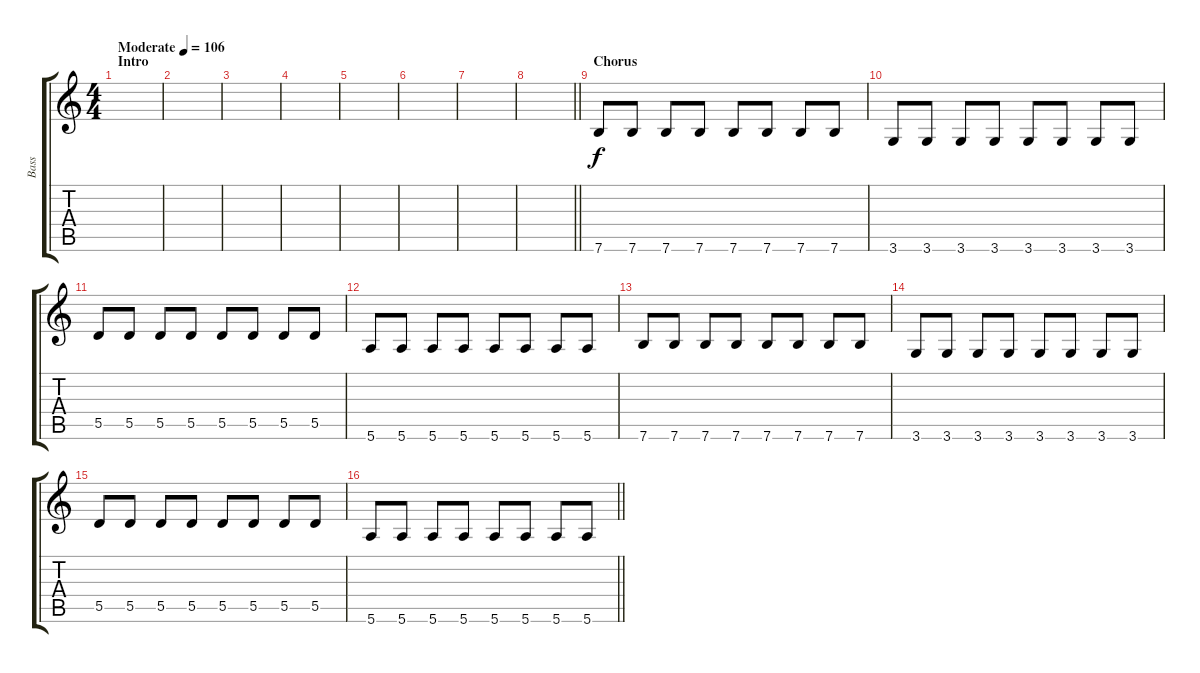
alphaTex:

\track ("Bass" "Bass") {instrument electricbassfinger}
\staff {score tabs}
\tuning (E4 B3 G3 D3 A2 E2) {hide}
\ts (4 4)
\section ("" "Intro")
\tempo (106 "Moderate")
\clef g2
\ks c
|
|
|
|
|
|
|
\barLineRight lightlight
|
\section ("" "Chorus")
7.6.8 7.6.8 7.6.8 7.6.8 7.6.8 7.6.8 7.6.8 7.6.8 |
3.6.8 3.6.8 3.6.8 3.6.8 3.6.8 3.6.8 3.6.8 3.6.8 |
5.5.8 5.5.8 5.5.8 5.5.8 5.5.8 5.5.8 5.5.8 5.5.8 |
5.6.8 5.6.8 5.6.8 5.6.8 5.6.8 5.6.8 5.6.8 5.6.8 |
7.6.8 7.6.8 7.6.8 7.6.8 7.6.8 7.6.8 7.6.8 7.6.8 |
3.6.8 3.6.8 3.6.8 3.6.8 3.6.8 3.6.8 3.6.8 3.6.8 |
5.5.8 5.5.8 5.5.8 5.5.8 5.5.8 5.5.8 5.5.8 5.5.8 |
\barLineRight lightlight
5.6.8 5.6.8 5.6.8 5.6.8 5.6.8 5.6.8 5.6.8 5.6.8
